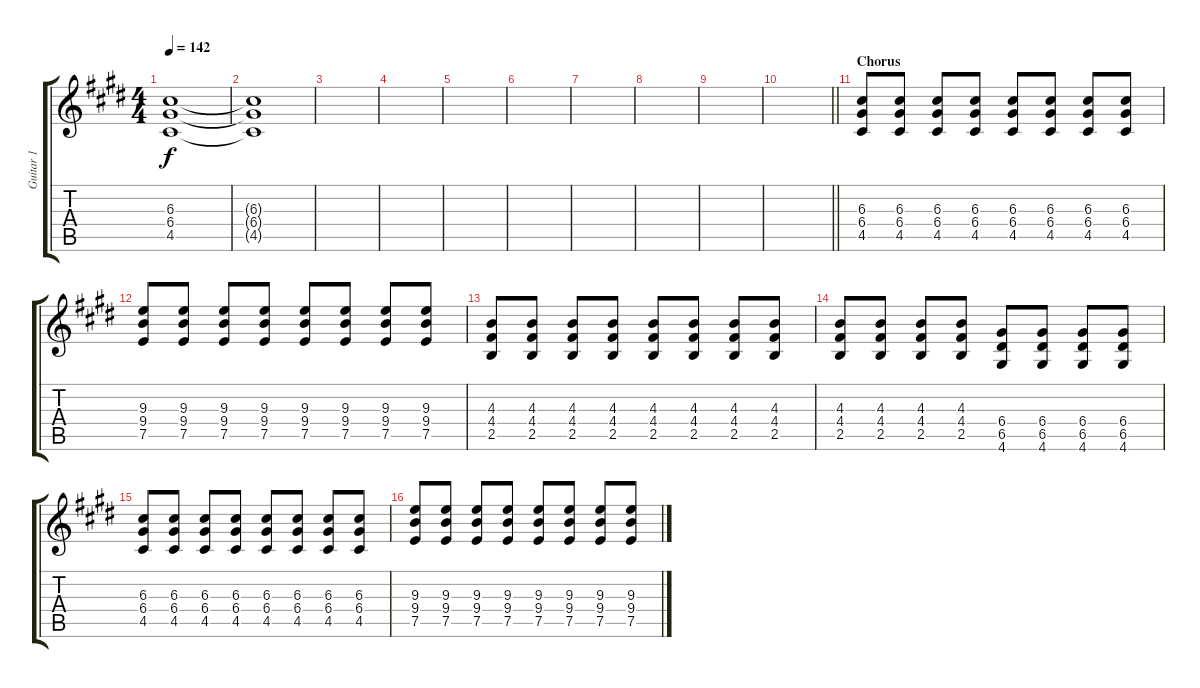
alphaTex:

\track ("Guitar 1" "Guitar 1") {instrument overdrivenguitar}
\staff {score tabs}
\tuning (E4 B3 G3 D3 A2 E2) {hide}
\ts (4 4)
\tempo 142
\clef g2
\ks e
(6.3{t} 6.4{t} 4.5{t}).1{dy f} |
(6.3{t} 6.4{t} 4.5{t}).1 |
|
|
|
|
|
|
|
\barLineRight lightlight
|
\section ("" "Chorus")
(6.3 6.4 4.5).8 (6.3 6.4 4.5).8 (6.3 6.4 4.5).8 (6.3 6.4 4.5).8 (6.3 6.4 4.5).8 (6.3 6.4 4.5).8 (6.3 6.4 4.5).8 (6.3 6.4 4.5).8 |
(9.3 9.4 7.5).8 (9.3 9.4 7.5).8 (9.3 9.4 7.5).8 (9.3 9.4 7.5).8 (9.3 9.4 7.5).8 (9.3 9.4 7.5).8 (9.3 9.4 7.5).8 (9.3 9.4 7.5).8 |
(4.3 4.4 2.5).8 (4.3 4.4 2.5).8 (4.3 4.4 2.5).8 (4.3 4.4 2.5).8 (4.3 4.4 2.5).8 (4.3 4.4 2.5).8 (4.3 4.4 2.5).8 (4.3 4.4 2.5).8 |
(4.3 4.4 2.5).8 (4.3 4.4 2.5).8 (4.3 4.4 2.5).8 (4.3 4.4 2.5).8 (6.4 6.5 4.6).8 (6.4 6.5 4.6).8 (6.4 6.5 4.6).8 (6.4 6.5 4.6).8 |
(6.3 6.4 4.5).8 (6.3 6.4 4.5).8 (6.3 6.4 4.5).8 (6.3 6.4 4.5).8 (6.3 6.4 4.5).8 (6.3 6.4 4.5).8 (6.3 6.4 4.5).8 (6.3 6.4 4.5).8 |
(9.3 9.4 7.5).8 (9.3 9.4 7.5).8 (9.3 9.4 7.5).8 (9.3 9.4 7.5).8 (9.3 9.4 7.5).8 (9.3 9.4 7.5).8 (9.3 9.4 7.5).8 (9.3 9.4 7.5).8
